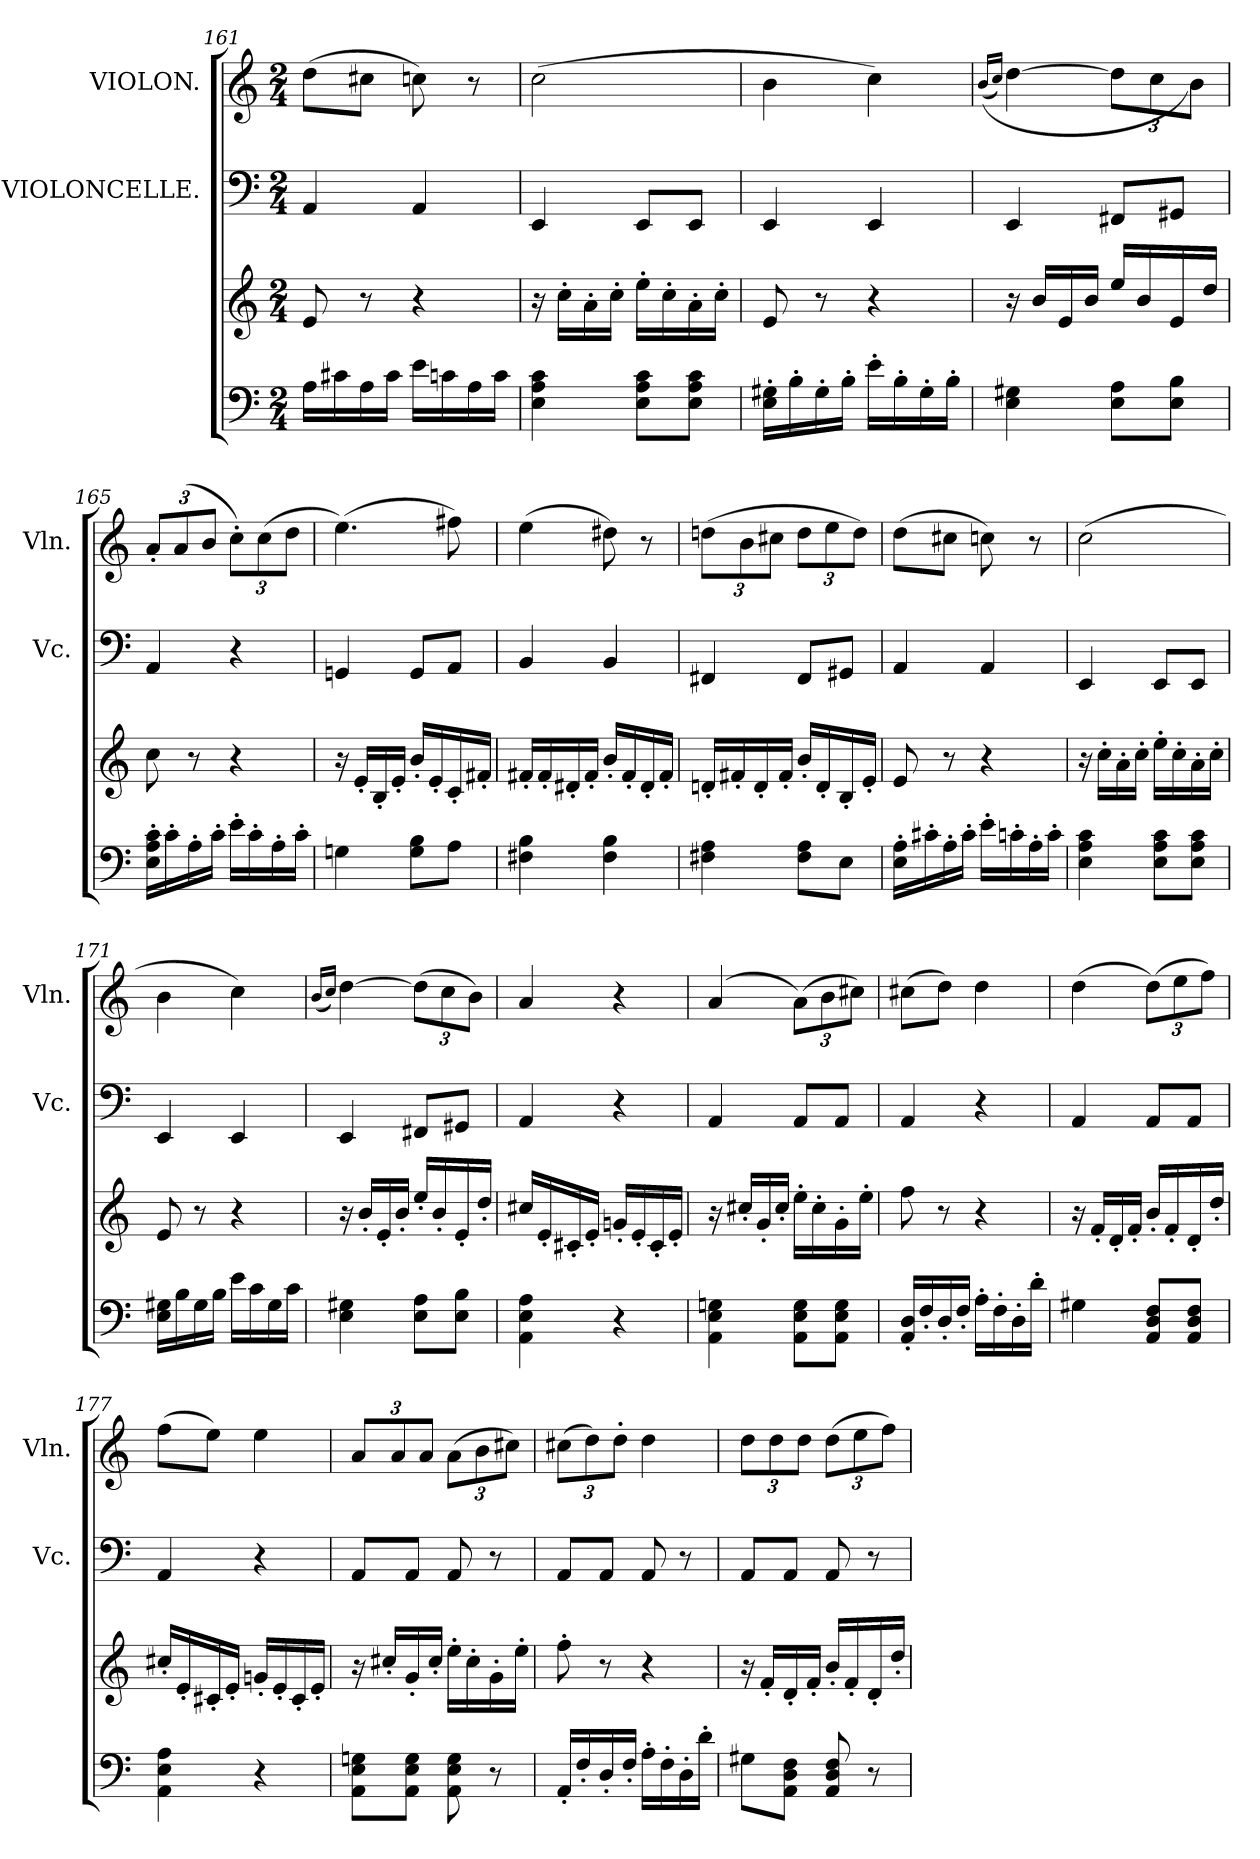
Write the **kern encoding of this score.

**kern	**kern	**dynam	**kern	**dynam	**kern	**dynam
*part3	*part3	*part3	*part2	*part2	*part1	*part1
*staff4	*staff3	*staff3/4	*staff2	*staff2	*staff1	*staff1
*	*	*	*I"VIOLONCELLE.	*	*I"VIOLON.	*
*	*	*	*I'Vc.	*	*I'Vln.	*
*clefF4	*clefG2	*	*clefF4	*	*clefG2	*
*k[]	*k[]	*	*k[]	*	*k[]	*
*M2/4	*M2/4	*	*M2/4	*	*M2/4	*
=161	=161	=161	=161	=161	=161	=161
16A\LL	8e/	.	4AA/	.	(>8dd\L	.
16c#X\	.	.	.	.	.	.
16A\	8r	.	.	.	8cc#X\J	.
16c#\JJ	.	.	.	.	.	.
16e\LL	4r	.	4AA/	.	8ccn\)	.
16cn\	.	.	.	.	.	.
16A\	.	.	.	.	8r	.
16c\JJ	.	.	.	.	.	.
=162	=162	=162	=162	=162	=162	=162
4E\ 4A\ 4c\	16r	.	4EE/	.	(>2cc\	.
.	16cc'\LL	.	.	.	.	.
.	16a'\	.	.	.	.	.
.	16cc'\JJ	.	.	.	.	.
8E\ 8A\ 8c\L	16ee'\LL	.	8EE/L	.	.	.
.	16cc'\	.	.	.	.	.
8E\ 8A\ 8c\J	16a'\	.	8EE/J	.	.	.
.	16cc'\JJ	.	.	.	.	.
=163	=163	=163	=163	=163	=163	=163
16E'\ 16G#X'\LL	8e/	.	4EE/	.	4b\	.
16B'\	.	.	.	.	.	.
16G#'\	8r	.	.	.	.	.
16B'\JJ	.	.	.	.	.	.
16e'\LL	4r	.	4EE/	.	4cc\)	.
16B'\	.	.	.	.	.	.
16G#'\	.	.	.	.	.	.
16B'\JJ	.	.	.	.	.	.
=164	=164	=164	=164	=164	=164	=164
.	.	.	.	.	(<(>16qqb/LL	.
.	.	.	.	.	16qqcc/JJ)	.
4E\ 4G#X\	16r	.	4EE/	.	[4dd\	.
.	16b/LL	.	.	.	.	.
.	16e/	.	.	.	.	.
.	16b/JJ	.	.	.	.	.
*	*	*	*	*	*Xbrackettup	*
8E\ 8A\L	16ee/LL	.	8FF#X/L	.	12dd\L]	.
.	16b/	.	.	.	.	.
.	.	.	.	.	12cc\	.
8E\ 8B\J	16e/	.	8GG#X/J	.	.	.
.	.	.	.	.	12b\J)	.
.	16dd/JJ	.	.	.	.	.
=165	=165	=165	=165	=165	=165	=165
16E'\ 16A'\ 16c'\LL	8cc\	.	4AA/	.	12a'/L	.
16c'\	.	.	.	.	.	.
.	.	.	.	.	(>12a/	.
16A'\	8r	.	.	.	.	.
.	.	.	.	.	12b/J	.
16c'\JJ	.	.	.	.	.	.
16e'\LL	4r	.	4r	.	12cc'\L)	.
16c'\	.	.	.	.	.	.
.	.	.	.	.	(>12cc\	.
16A'\	.	.	.	.	.	.
.	.	.	.	.	12dd\J	.
16c'\JJ	.	.	.	.	.	.
=166	=166	=166	=166	=166	=166	=166
4Gn\	16r	.	4GGn/	.	(>4.ee\)	.
.	16e'/LL	.	.	.	.	.
.	16B'/	.	.	.	.	.
.	16e'/JJ	.	.	.	.	.
8G\ 8B\L	16b'/LL	.	8GG/L	.	.	.
.	16e'/	.	.	.	.	.
8A\J	16c'/	.	8AA/J	.	8ff#X\)	.
.	16f#X'/JJ	.	.	.	.	.
=167	=167	=167	=167	=167	=167	=167
4F#X\ 4B\	16f#X'/LL	.	4BB/	.	(>4ee\	.
.	16f#'/	.	.	.	.	.
.	16d#X'/	.	.	.	.	.
.	16f#'/JJ	.	.	.	.	.
4F#\ 4B\	16b'/LL	.	4BB/	.	8dd#X\)	.
.	16f#'/	.	.	.	.	.
.	16d#'/	.	.	.	8r	.
.	16f#'/JJ	.	.	.	.	.
=168	=168	=168	=168	=168	=168	=168
4F#X\ 4A\	16dn'/LL	.	4FF#X/	.	(>12ddn\L	.
.	16f#X'/	.	.	.	.	.
.	.	.	.	.	12b\	.
.	16d'/	.	.	.	.	.
.	.	.	.	.	12cc#X\J	.
.	16f#'/JJ	.	.	.	.	.
8F#\ 8A\L	16b'/LL	.	8FF#/L	.	12dd\L	.
.	16d'/	.	.	.	.	.
.	.	.	.	.	12ee\	.
8E\J	16B'/	.	8GG#X/J	.	.	.
.	.	.	.	.	12dd\J)	.
.	16e'/JJ	.	.	.	.	.
=169	=169	=169	=169	=169	=169	=169
16E'\ 16A'\LL	8e/	.	4AA/	.	(>8dd\L	.
16c#X'\	.	.	.	.	.	.
16A'\	8r	.	.	.	8cc#X\J	.
16c#'\JJ	.	.	.	.	.	.
16e'\LL	4r	.	4AA/	.	8ccn\)	.
16cn'\	.	.	.	.	.	.
16A'\	.	.	.	.	8r	.
16c'\JJ	.	.	.	.	.	.
=170	=170	=170	=170	=170	=170	=170
4E\ 4A\ 4c\	16r	.	4EE/	.	(>2cc\	.
.	16cc'\LL	.	.	.	.	.
.	16a'\	.	.	.	.	.
.	16cc'\JJ	.	.	.	.	.
8E\ 8A\ 8c\L	16ee'\LL	.	8EE/L	.	.	.
.	16cc'\	.	.	.	.	.
8E\ 8A\ 8c\J	16a'\	.	8EE/J	.	.	.
.	16cc'\JJ	.	.	.	.	.
=171	=171	=171	=171	=171	=171	=171
16E\ 16G#X\LL	8e/	.	4EE/	.	4b\	.
16B\	.	.	.	.	.	.
16G#\	8r	.	.	.	.	.
16B\JJ	.	.	.	.	.	.
16e\LL	4r	.	4EE/	.	4cc\)	.
16c\	.	.	.	.	.	.
16G#\	.	.	.	.	.	.
16c\JJ	.	.	.	.	.	.
=172	=172	=172	=172	=172	=172	=172
.	.	.	.	.	(<16qqb/LL	.
.	.	.	.	.	16qqcc/JJ)	.
4E\ 4G#X\	16r	.	4EE/	.	[4dd\	.
.	16b'/LL	.	.	.	.	.
.	16e'/	.	.	.	.	.
.	16b'/JJ	.	.	.	.	.
8E\ 8A\L	16ee'/LL	.	8FF#X/L	.	(>12dd\L]	.
.	16b'/	.	.	.	.	.
.	.	.	.	.	12cc\	.
8E\ 8B\J	16e'/	.	8GG#X/J	.	.	.
.	.	.	.	.	12b\J)	.
.	16dd'/JJ	.	.	.	.	.
=173	=173	=173	=173	=173	=173	=173
4AA\ 4E\ 4A\	16cc#X/LL	.	4AA/	.	4a/	.
.	16e'/	.	.	.	.	.
.	16c#X'/	.	.	.	.	.
.	16e'/JJ	.	.	.	.	.
4r	16gn'/LL	.	4r	.	4r	.
.	16e'/	.	.	.	.	.
.	16c#'/	.	.	.	.	.
.	16e'/JJ	.	.	.	.	.
=174	=174	=174	=174	=174	=174	=174
4AA\ 4E\ 4Gn\	16r	.	4AA/	.	(>4a/	.
.	16cc#X'/LL	.	.	.	.	.
.	16g'/	.	.	.	.	.
.	16cc#'/JJ	.	.	.	.	.
8AA\ 8E\ 8G\L	16ee'\LL	.	8AA/L	.	(>12a\L)	.
.	16cc#'\	.	.	.	.	.
.	.	.	.	.	12b\	.
8AA\ 8E\ 8G\J	16g'\	.	8AA/J	.	.	.
.	.	.	.	.	12cc#X\J)	.
.	16ee'\JJ	.	.	.	.	.
=175	=175	=175	=175	=175	=175	=175
16AA'/ 16D'/LL	8ff\	.	4AA/	.	(>8cc#X\L	.
16F'/	.	.	.	.	.	.
16D'/	8r	.	.	.	8dd\J)	.
16F'/JJ	.	.	.	.	.	.
16A'\LL	4r	.	4r	.	4dd\	.
16F'\	.	.	.	.	.	.
16D'\	.	.	.	.	.	.
16d'\JJ	.	.	.	.	.	.
=176	=176	=176	=176	=176	=176	=176
4G#X\	16r	.	4AA/	.	(>4dd\	.
.	16f'/LL	.	.	.	.	.
.	16d'/	.	.	.	.	.
.	16f'/JJ	.	.	.	.	.
8AA/ 8D/ 8F/L	16b'/LL	.	8AA/L	.	(>12dd\L)	.
.	16f'/	.	.	.	.	.
.	.	.	.	.	12ee\	.
8AA/ 8D/ 8F/J	16d'/	.	8AA/J	.	.	.
.	.	.	.	.	12ff\J)	.
.	16dd'/JJ	.	.	.	.	.
=177	=177	=177	=177	=177	=177	=177
4AA\ 4E\ 4A\	16cc#X'/LL	.	4AA/	.	(>8ff\L	.
.	16e'/	.	.	.	.	.
.	16c#X'/	.	.	.	8ee\J)	.
.	16e'/JJ	.	.	.	.	.
4r	16gn'/LL	.	4r	.	4ee\	.
.	16e'/	.	.	.	.	.
.	16c#'/	.	.	.	.	.
.	16e'/JJ	.	.	.	.	.
=178	=178	=178	=178	=178	=178	=178
8AA\ 8E\ 8Gn\L	16r	.	8AA/L	.	12a/L	.
.	16cc#X'/LL	.	.	.	.	.
!	!	!	!	!	!	!LO:DY:b
.	.	.	.	.	12a/	cresc.
!	!	!LO:DY:b=2	!	!LO:DY:b	!	!
8AA\ 8E\ 8G\J	16g'/	cresc.	8AA/J	cresc.	.	.
.	.	.	.	.	12a/J	.
.	16cc#'/JJ	.	.	.	.	.
8AA\ 8E\ 8G\	16ee'\LL	.	8AA/	.	(>12a\L	.
.	16cc#'\	.	.	.	.	.
.	.	.	.	.	12b\	.
8r	16g'\	.	8r	.	.	.
.	.	.	.	.	12cc#X\J)	.
.	16ee'\JJ	.	.	.	.	.
=179	=179	=179	=179	=179	=179	=179
16AA'/LL	8ff'\	.	8AA/L	.	(>12cc#X\L	.
16F'/	.	.	.	.	.	.
.	.	.	.	.	12dd\)	.
16D'/	8r	.	8AA/J	.	.	.
.	.	.	.	.	12dd'\J	.
16F'/JJ	.	.	.	.	.	.
16A'\LL	4r	.	8AA/	.	4dd\	.
16F'\	.	.	.	.	.	.
16D'\	.	.	8r	.	.	.
16d'\JJ	.	.	.	.	.	.
=180	=180	=180	=180	=180	=180	=180
8G#X\L	16r	.	8AA/L	.	12dd\L	.
.	16f'/LL	.	.	.	.	.
.	.	.	.	.	12dd\	.
8AA\ 8D\ 8F\J	16d'/	.	8AA/J	.	.	.
.	.	.	.	.	12dd\J	.
.	16f'/JJ	.	.	.	.	.
8AA/ 8D/ 8F/	16b'/LL	.	8AA/	.	(>12dd\L	.
.	16f'/	.	.	.	.	.
.	.	.	.	.	12ee\	.
8r	16d'/	.	8r	.	.	.
.	.	.	.	.	12ff\J)	.
.	16dd'/JJ	.	.	.	.	.
=	=	=	=	=	=	=
*-	*-	*-	*-	*-	*-	*-
